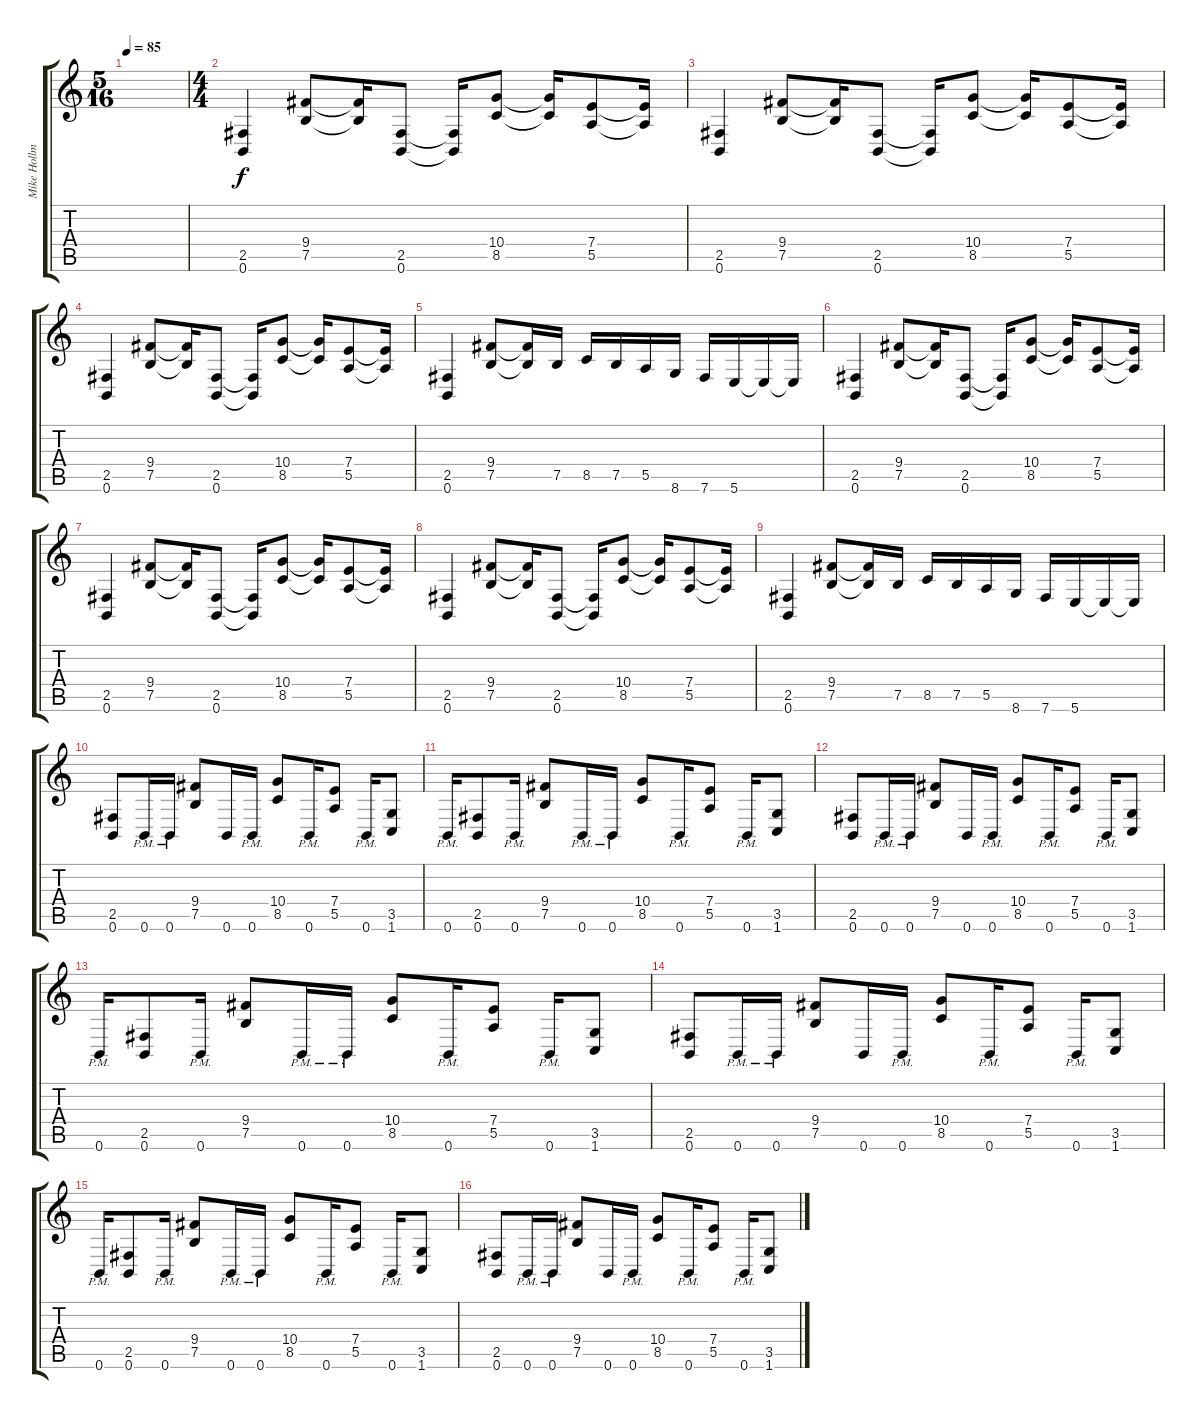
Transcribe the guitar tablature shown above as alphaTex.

\track ("Mike Hollman" "Mike Hollm") {instrument distortionguitar}
\staff {score tabs}
\tuning (B3 Gb3 D3 A2 E2 B1) {hide}
\ts (5 16)
\tempo 85
\clef g2
\ks c
|
\ts (4 4)
(2.5 0.6).4 (9.4 7.5).8 (9.4{t} 7.5{t}).16 (2.5 0.6).8 (2.5{t} 0.6{t}).16 (10.4 8.5).8 (10.4{t} 8.5{t}).16 (7.4 5.5).8 (7.4{t} 5.5{t}).16 |
(2.5 0.6).4 (9.4 7.5).8 (9.4{t} 7.5{t}).16 (2.5 0.6).8 (2.5{t} 0.6{t}).16 (10.4 8.5).8 (10.4{t} 8.5{t}).16 (7.4 5.5).8 (7.4{t} 5.5{t}).16 |
(2.5 0.6).4 (9.4 7.5).8 (9.4{t} 7.5{t}).16 (2.5 0.6).8 (2.5{t} 0.6{t}).16 (10.4 8.5).8 (10.4{t} 8.5{t}).16 (7.4 5.5).8 (7.4{t} 5.5{t}).16 |
(2.5 0.6).4 (9.4 7.5).8 (9.4{t} 7.5{t}).16 7.5.16 8.5.16 7.5.16 5.5.16 8.6.16 7.6.16 5.6.16 5.6{t}.16 5.6{t}.16 |
(2.5 0.6).4 (9.4 7.5).8 (9.4{t} 7.5{t}).16 (2.5 0.6).8 (2.5{t} 0.6{t}).16 (10.4 8.5).8 (10.4{t} 8.5{t}).16 (7.4 5.5).8 (7.4{t} 5.5{t}).16 |
(2.5 0.6).4 (9.4 7.5).8 (9.4{t} 7.5{t}).16 (2.5 0.6).8 (2.5{t} 0.6{t}).16 (10.4 8.5).8 (10.4{t} 8.5{t}).16 (7.4 5.5).8 (7.4{t} 5.5{t}).16 |
(2.5 0.6).4 (9.4 7.5).8 (9.4{t} 7.5{t}).16 (2.5 0.6).8 (2.5{t} 0.6{t}).16 (10.4 8.5).8 (10.4{t} 8.5{t}).16 (7.4 5.5).8 (7.4{t} 5.5{t}).16 |
(2.5 0.6).4 (9.4 7.5).8 (9.4{t} 7.5{t}).16 7.5.16 8.5.16 7.5.16 5.5.16 8.6.16 7.6.16 5.6.16 5.6{t}.16 5.6{t}.16 |
(2.5 0.6).8 0.6{pm}.16 0.6{pm}.16 (9.4 7.5).8 0.6.16 0.6{pm}.16 (10.4 8.5).8 0.6{pm}.16 (7.4 5.5).8 0.6{pm}.16 (3.5 1.6).8 |
0.6{pm}.16 (2.5 0.6).8 0.6{pm}.16 (9.4 7.5).8 0.6{pm}.16 0.6{pm}.16 (10.4 8.5).8 0.6{pm}.16 (7.4 5.5).8 0.6{pm}.16 (3.5 1.6).8 |
(2.5 0.6).8 0.6{pm}.16 0.6{pm}.16 (9.4 7.5).8 0.6.16 0.6{pm}.16 (10.4 8.5).8 0.6{pm}.16 (7.4 5.5).8 0.6{pm}.16 (3.5 1.6).8 |
0.6{pm}.16 (2.5 0.6).8 0.6{pm}.16 (9.4 7.5).8 0.6{pm}.16 0.6{pm}.16 (10.4 8.5).8 0.6{pm}.16 (7.4 5.5).8 0.6{pm}.16 (3.5 1.6).8 |
(2.5 0.6).8 0.6{pm}.16 0.6{pm}.16 (9.4 7.5).8 0.6.16 0.6{pm}.16 (10.4 8.5).8 0.6{pm}.16 (7.4 5.5).8 0.6{pm}.16 (3.5 1.6).8 |
0.6{pm}.16 (2.5 0.6).8 0.6{pm}.16 (9.4 7.5).8 0.6{pm}.16 0.6{pm}.16 (10.4 8.5).8 0.6{pm}.16 (7.4 5.5).8 0.6{pm}.16 (3.5 1.6).8 |
(2.5 0.6).8 0.6{pm}.16 0.6{pm}.16 (9.4 7.5).8 0.6.16 0.6{pm}.16 (10.4 8.5).8 0.6{pm}.16 (7.4 5.5).8 0.6{pm}.16 (3.5 1.6).8
